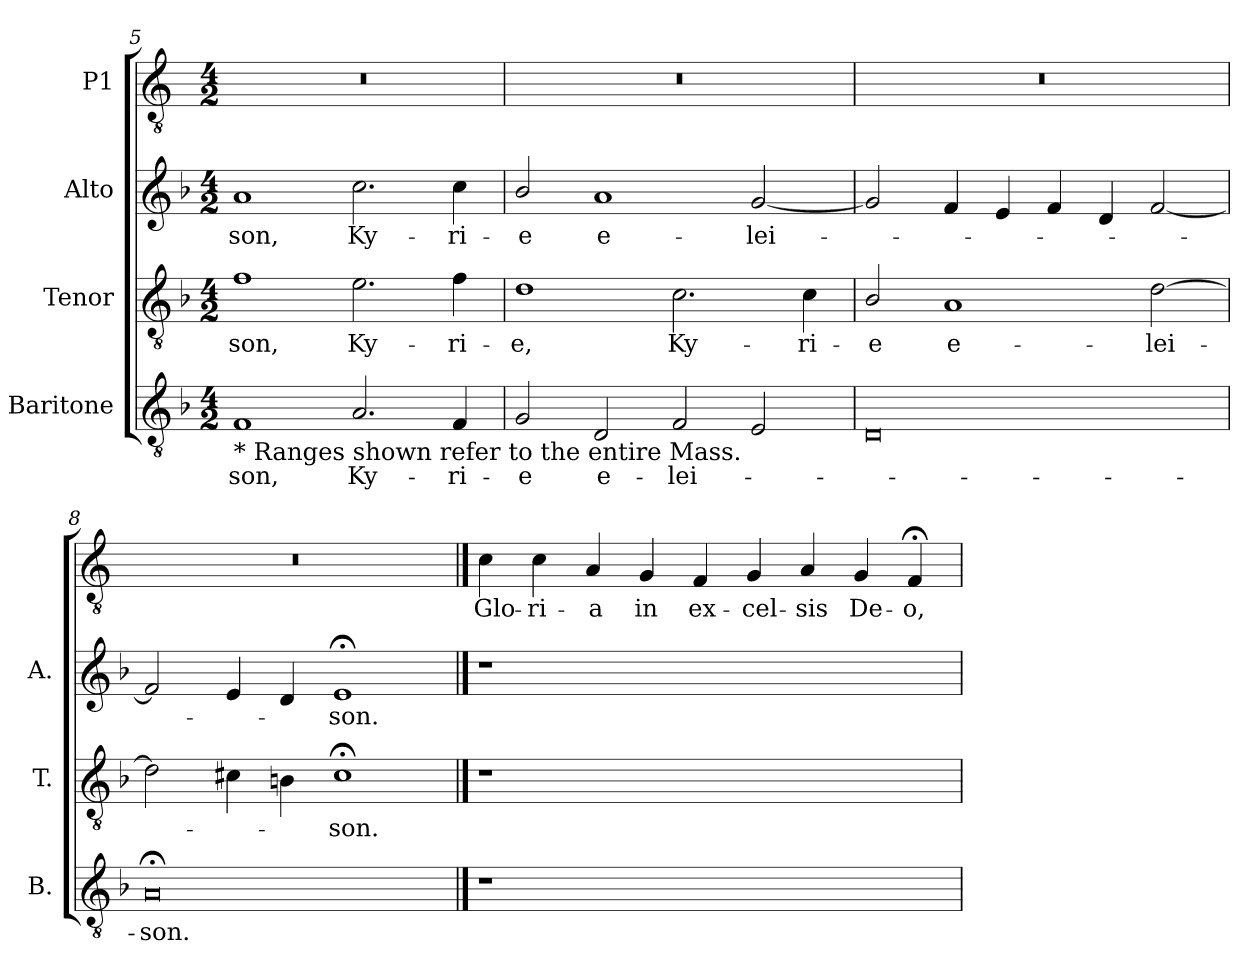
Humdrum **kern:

**kern	**text	**kern	**text	**kern	**text	**kern	**text
*part4	*part4	*part3	*part3	*part2	*part2	*part1	*part1
*staff4	*staff4	*staff3	*staff3	*staff2	*staff2	*staff1	*staff1
*I"Baritone	*	*I"Tenor	*	*I"Alto	*	*I"P1	*
*I'B.	*	*I'T.	*	*I'A.	*	*	*
!!LO:LB:g=z
*clefGv2	*	*clefGv2	*	*clefG2	*	*clefGv2	*
*ITrd7c12	*	*ITrd7c12	*	*	*	*ITrd7c12	*
*k[b-]	*	*k[b-]	*	*k[b-]	*	*k[]	*
*F:	*	*F:	*	*F:	*	*C:	*
*M4/2	*	*M4/2	*	*M4/2	*	*M4/2	*
=5	=5	=5	=5	=5	=5	=5	=5
!	!LO:LY:b:color=#000000	!	!	!	!	!	!
!	!	!	!LO:LY:b:color=#000000	!	!	!	!
!LO:TX:b:t=* Ranges shown refer to the entire Mass.	!	!	!	!	!	!	!
!	!	!	!	!	!LO:LY:b:color=#000000	!LO:N:vis=1	!
1FFi	-son,	1Fi	-son,	1ai	-son,	0r	.
!	!LO:LY:b:color=#000000	!	!	!	!	!	!
!	!	!	!LO:LY:b:color=#000000	!	!	!	!
!	!	!	!	!	!LO:LY:b:color=#000000	!	!
2.AAi/	Ky-	2.Ei\	Ky-	2.cci\	Ky-	.	.
!	!LO:LY:b:color=#000000	!	!	!	!	!	!
!	!	!	!LO:LY:b:color=#000000	!	!	!	!
!	!	!	!	!	!LO:LY:b:color=#000000	!	!
4FFi/	-ri-	4Fi\	-ri-	4cci\	-ri-	.	.
=6	=6	=6	=6	=6	=6	=6	=6
!	!LO:LY:b:color=#000000	!	!	!	!	!	!
!	!	!	!LO:LY:b:color=#000000	!	!	!	!
!	!	!	!	!	!LO:LY:b:color=#000000	!LO:N:vis=1	!
2GGi/	-e	1Di	-e,	2b-i/	-e	0r	.
!	!LO:LY:b:color=#000000	!	!	!	!	!	!
!	!	!	!	!	!LO:LY:b:color=#000000	!	!
2DDi/	e-	.	.	1ai	e-	.	.
!	!LO:LY:b:color=#000000	!	!	!	!	!	!
!	!	!	!LO:LY:b:color=#000000	!	!	!	!
2FFi/	-lei-	2.Ci\	Ky-	.	.	.	.
!	!	!	!	!	!LO:LY:b:color=#000000	!	!
2EEi/	.	.	.	[2gi/	-lei-	.	.
!	!	!	!LO:LY:b:color=#000000	!	!	!	!
.	.	4Ci\	-ri-	.	.	.	.
=7	=7	=7	=7	=7	=7	=7	=7
!	!	!	!LO:LY:b:color=#000000	!	!	!LO:N:vis=1	!
0DDi	.	2BB-i/	-e	2gi/]	.	0r	.
!	!	!	!LO:LY:b:color=#000000	!	!	!	!
.	.	1AAi	e-	4fi/	.	.	.
.	.	.	.	4ei/	.	.	.
.	.	.	.	4fi/	.	.	.
.	.	.	.	4di/	.	.	.
!	!	!	!LO:LY:b:color=#000000	!	!	!	!
.	.	[2Di\	-lei-	[2fi/	.	.	.
=8	=8	=8	=8	=8	=8	=8	=8
!	!LO:LY:b:color=#000000	!	!	!	!	!LO:N:vis=1	!
0AA;i	-son.	2Di\]	.	2fi/]	.	0r	.
.	.	4C#Xi\	.	4ei/	.	.	.
.	.	4BBni\	.	4di/	.	.	.
!	!	!	!LO:LY:b:color=#000000	!	!	!	!
!	!	!	!	!	!LO:LY:b:color=#000000	!	!
.	.	1C#;i	-son.	1e;i	-son.	.	.
!!LO:LB:g=z
==1	==1	==1	==1	==1	==1	==1	==1
!LO:N:vis=1	!	!LO:N:vis=1	!	!LO:N:vis=1	!	!	!
!	!	!	!	!	!	!	!LO:LY:b:color=#000000
0r	.	0r	.	0r	.	4Ci\	Glo-
!	!	!	!	!	!	!	!LO:LY:b:color=#000000
.	.	.	.	.	.	4Ci\	-ri-
!	!	!	!	!	!	!	!LO:LY:b:color=#000000
.	.	.	.	.	.	4AAi/	-a
!	!	!	!	!	!	!	!LO:LY:b:color=#000000
.	.	.	.	.	.	4GGi/	in
!	!	!	!	!	!	!	!LO:LY:b:color=#000000
.	.	.	.	.	.	4FFi/	ex-
!	!	!	!	!	!	!	!LO:LY:b:color=#000000
.	.	.	.	.	.	4GGi/	-cel-
!	!	!	!	!	!	!	!LO:LY:b:color=#000000
.	.	.	.	.	.	4AAi/	-sis
!	!	!	!	!	!	!	!LO:LY:b:color=#000000
.	.	.	.	.	.	4GGi/	De-
!	!	!	!	!	!	!	!LO:LY:b:color=#000000
4ryy	.	4ryy	.	4ryy	.	4FF;i/	-o,
=	=	=	=	=	=	=	=
*-	*-	*-	*-	*-	*-	*-	*-
